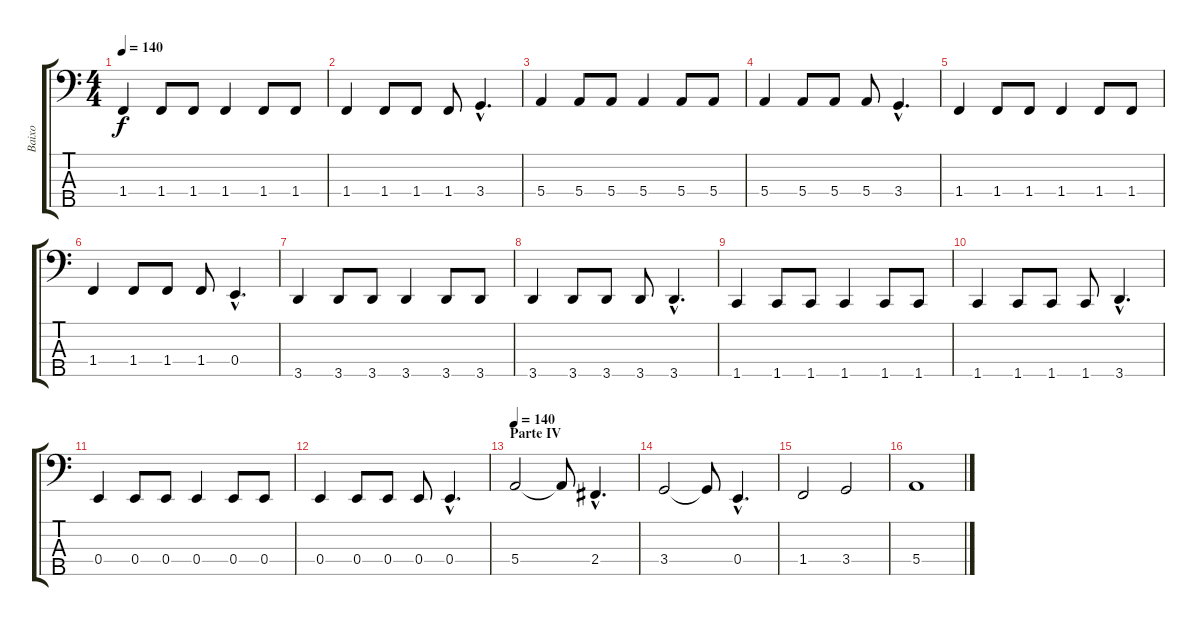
\track ("Baixo" "Baixo") {instrument electricbassfinger}
\staff {score tabs}
\tuning (G2 D2 A1 E1 B0) {hide}
\ts (4 4)
\tempo 140
\clef f4
\ks c
1.4.4{dy f} 1.4.8 1.4.8 1.4.4 1.4.8 1.4.8 |
1.4.4 1.4.8 1.4.8 1.4.8 3.4{hac}.4{d} |
5.4.4 5.4.8 5.4.8 5.4.4 5.4.8 5.4.8 |
5.4.4 5.4.8 5.4.8 5.4.8 3.4{hac}.4{d} |
1.4.4 1.4.8 1.4.8 1.4.4 1.4.8 1.4.8 |
1.4.4 1.4.8 1.4.8 1.4.8 0.4{hac}.4{d} |
3.5.4 3.5.8 3.5.8 3.5.4 3.5.8 3.5.8 |
3.5.4 3.5.8 3.5.8 3.5.8 3.5{hac}.4{d} |
1.5.4 1.5.8 1.5.8 1.5.4 1.5.8 1.5.8 |
1.5.4 1.5.8 1.5.8 1.5.8 3.5{hac}.4{d} |
0.4.4 0.4.8 0.4.8 0.4.4 0.4.8 0.4.8 |
0.4.4 0.4.8 0.4.8 0.4.8 0.4{hac}.4{d} |
\section ("" "Parte IV")
\tempo 140
5.4.2{volume 16 instrument electricbassfinger} 5.4{t}.8 2.4{hac}.4{d} |
3.4.2 3.4{t}.8 0.4{hac}.4{d} |
1.4.2 3.4.2 |
5.4.1
